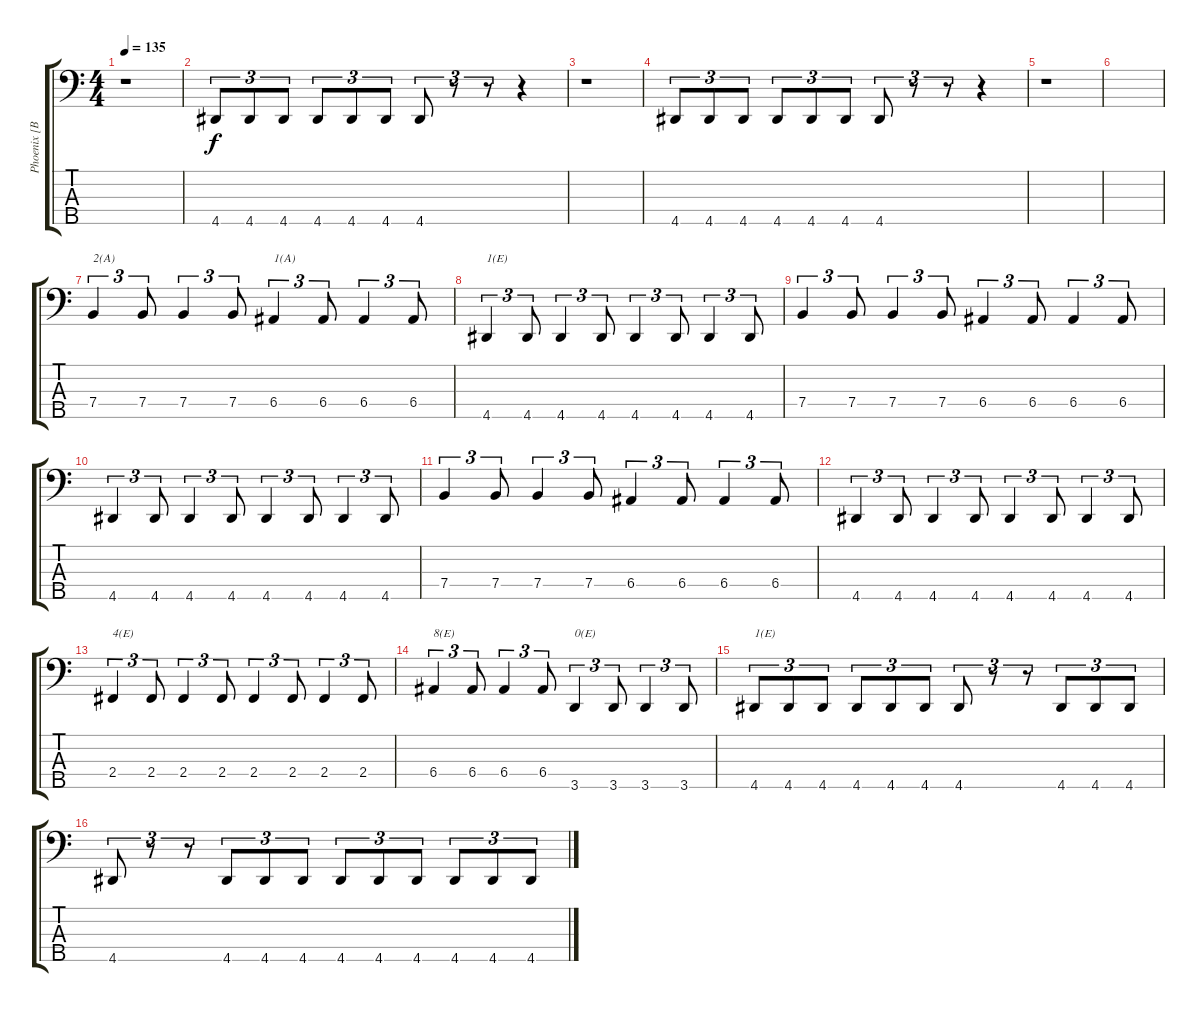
\track ("Phoenix [Bass]" "Phoenix [B") {instrument electricbassfinger}
\staff {score tabs}
\tuning (G2 D2 A1 E1 B0) {hide}
\ts (4 4)
\tempo 135
\clef f4
\ks c
r.1{dy f} |
4.5.8{tu (3 2)} 4.5.8{tu (3 2)} 4.5.8{tu (3 2)} 4.5.8{tu (3 2)} 4.5.8{tu (3 2)} 4.5.8{tu (3 2)} 4.5.8{tu (3 2)} r.8{tu (3 2)} r.8{tu (3 2)} r.4 |
r.1 |
4.5.8{tu (3 2)} 4.5.8{tu (3 2)} 4.5.8{tu (3 2)} 4.5.8{tu (3 2)} 4.5.8{tu (3 2)} 4.5.8{tu (3 2)} 4.5.8{tu (3 2)} r.8{tu (3 2)} r.8{tu (3 2)} r.4 |
r.1 |
|
7.4.4{tu (3 2) txt "2(A)"} 7.4.8{tu (3 2)} 7.4.4{tu (3 2)} 7.4.8{tu (3 2)} 6.4.4{tu (3 2) txt "1(A)"} 6.4.8{tu (3 2)} 6.4.4{tu (3 2)} 6.4.8{tu (3 2)} |
4.5.4{tu (3 2) txt "1(E)"} 4.5.8{tu (3 2)} 4.5.4{tu (3 2)} 4.5.8{tu (3 2)} 4.5.4{tu (3 2)} 4.5.8{tu (3 2)} 4.5.4{tu (3 2)} 4.5.8{tu (3 2)} |
7.4.4{tu (3 2)} 7.4.8{tu (3 2)} 7.4.4{tu (3 2)} 7.4.8{tu (3 2)} 6.4.4{tu (3 2)} 6.4.8{tu (3 2)} 6.4.4{tu (3 2)} 6.4.8{tu (3 2)} |
4.5.4{tu (3 2)} 4.5.8{tu (3 2)} 4.5.4{tu (3 2)} 4.5.8{tu (3 2)} 4.5.4{tu (3 2)} 4.5.8{tu (3 2)} 4.5.4{tu (3 2)} 4.5.8{tu (3 2)} |
7.4.4{tu (3 2)} 7.4.8{tu (3 2)} 7.4.4{tu (3 2)} 7.4.8{tu (3 2)} 6.4.4{tu (3 2)} 6.4.8{tu (3 2)} 6.4.4{tu (3 2)} 6.4.8{tu (3 2)} |
4.5.4{tu (3 2)} 4.5.8{tu (3 2)} 4.5.4{tu (3 2)} 4.5.8{tu (3 2)} 4.5.4{tu (3 2)} 4.5.8{tu (3 2)} 4.5.4{tu (3 2)} 4.5.8{tu (3 2)} |
2.4.4{tu (3 2) txt "4(E)"} 2.4.8{tu (3 2)} 2.4.4{tu (3 2)} 2.4.8{tu (3 2)} 2.4.4{tu (3 2)} 2.4.8{tu (3 2)} 2.4.4{tu (3 2)} 2.4.8{tu (3 2)} |
6.4.4{tu (3 2) txt "8(E)"} 6.4.8{tu (3 2)} 6.4.4{tu (3 2)} 6.4.8{tu (3 2)} 3.5.4{tu (3 2) txt "0(E)"} 3.5.8{tu (3 2)} 3.5.4{tu (3 2)} 3.5.8{tu (3 2)} |
4.5.8{tu (3 2) txt "1(E)"} 4.5.8{tu (3 2)} 4.5.8{tu (3 2)} 4.5.8{tu (3 2)} 4.5.8{tu (3 2)} 4.5.8{tu (3 2)} 4.5.8{tu (3 2)} r.8{tu (3 2)} r.8{tu (3 2)} 4.5.8{tu (3 2)} 4.5.8{tu (3 2)} 4.5.8{tu (3 2)} |
4.5.8{tu (3 2)} r.8{tu (3 2)} r.8{tu (3 2)} 4.5.8{tu (3 2)} 4.5.8{tu (3 2)} 4.5.8{tu (3 2)} 4.5.8{tu (3 2)} 4.5.8{tu (3 2)} 4.5.8{tu (3 2)} 4.5.8{tu (3 2)} 4.5.8{tu (3 2)} 4.5.8{tu (3 2)}
